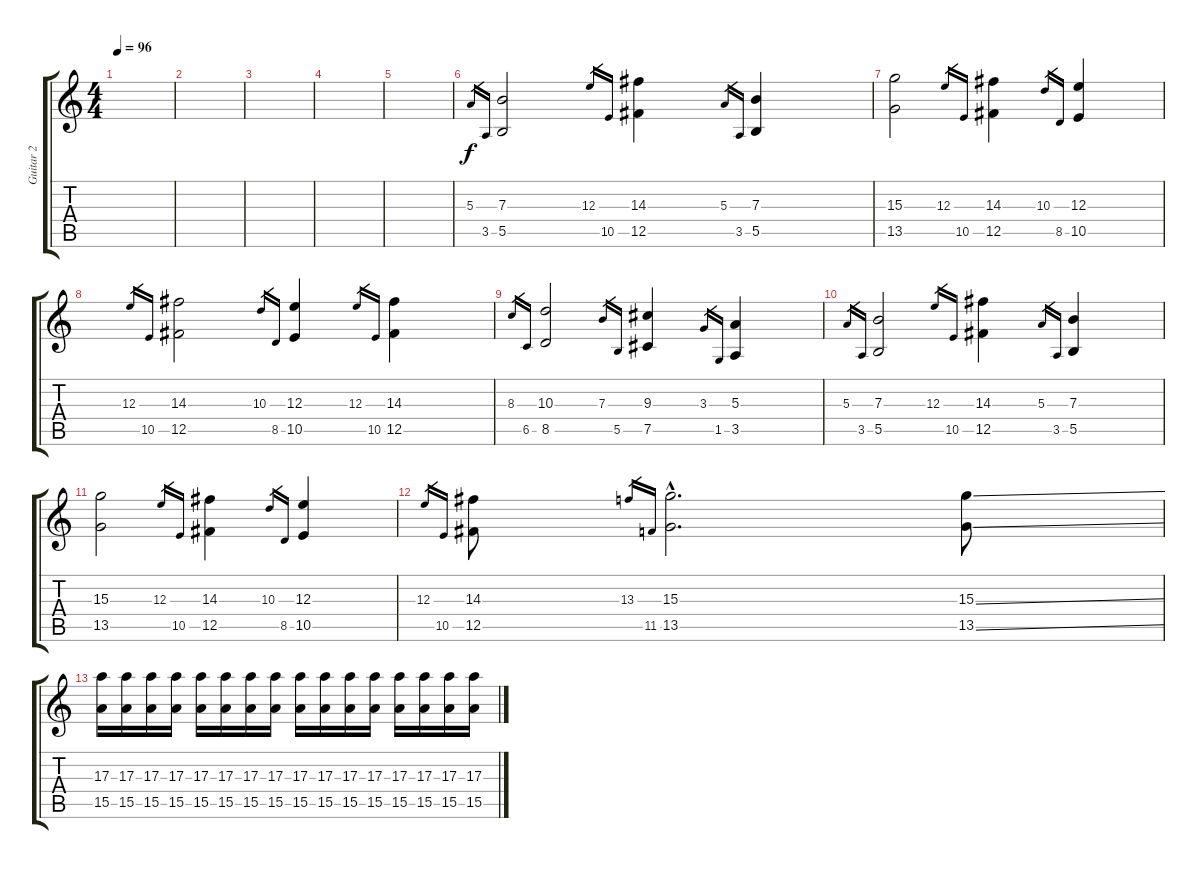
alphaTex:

\track ("Guitar 2" "Guitar 2") {instrument distortionguitar}
\staff {score tabs}
\tuning (Db4 Ab3 E3 B2 Gb2 B1) {hide}
\ts (4 4)
\tempo 96
\clef g2
\ks c
|
|
|
|
|
5.3.16{gr} 3.5.16{gr} (7.3 5.5).2 12.3.16{gr} 10.5.16{gr} (14.3 12.5).4 5.3.16{gr} 3.5.16{gr} (7.3 5.5).4 |
(15.3 13.5).2 12.3.16{gr} 10.5.16{gr} (14.3 12.5).4 10.3.16{gr} 8.5.16{gr} (12.3 10.5).4 |
12.3.16{gr} 10.5.16{gr} (14.3 12.5).2 10.3.16{gr} 8.5.16{gr} (12.3 10.5).4 12.3.16{gr} 10.5.16{gr} (14.3 12.5).4 |
8.3.16{gr} 6.5.16{gr} (10.3 8.5).2 7.3.16{gr} 5.5.16{gr} (9.3 7.5).4 3.3.16{gr} 1.5.16{gr} (5.3 3.5).4 |
5.3.16{gr} 3.5.16{gr} (7.3 5.5).2 12.3.16{gr} 10.5.16{gr} (14.3 12.5).4 5.3.16{gr} 3.5.16{gr} (7.3 5.5).4 |
(15.3 13.5).2 12.3.16{gr} 10.5.16{gr} (14.3 12.5).4 10.3.16{gr} 8.5.16{gr} (12.3 10.5).4 |
12.3.16{gr} 10.5.16{gr} (14.3 12.5).8 13.3.16{gr} 11.5.16{gr} (15.3{hac} 13.5{hac}).2{d} (15.3{ss} 13.5{ss}).8 |
(17.3 15.5).16 (17.3 15.5).16 (17.3 15.5).16 (17.3 15.5).16 (17.3 15.5).16 (17.3 15.5).16 (17.3 15.5).16 (17.3 15.5).16 (17.3 15.5).16 (17.3 15.5).16 (17.3 15.5).16 (17.3 15.5).16 (17.3 15.5).16 (17.3 15.5).16 (17.3 15.5).16 (17.3 15.5).16
